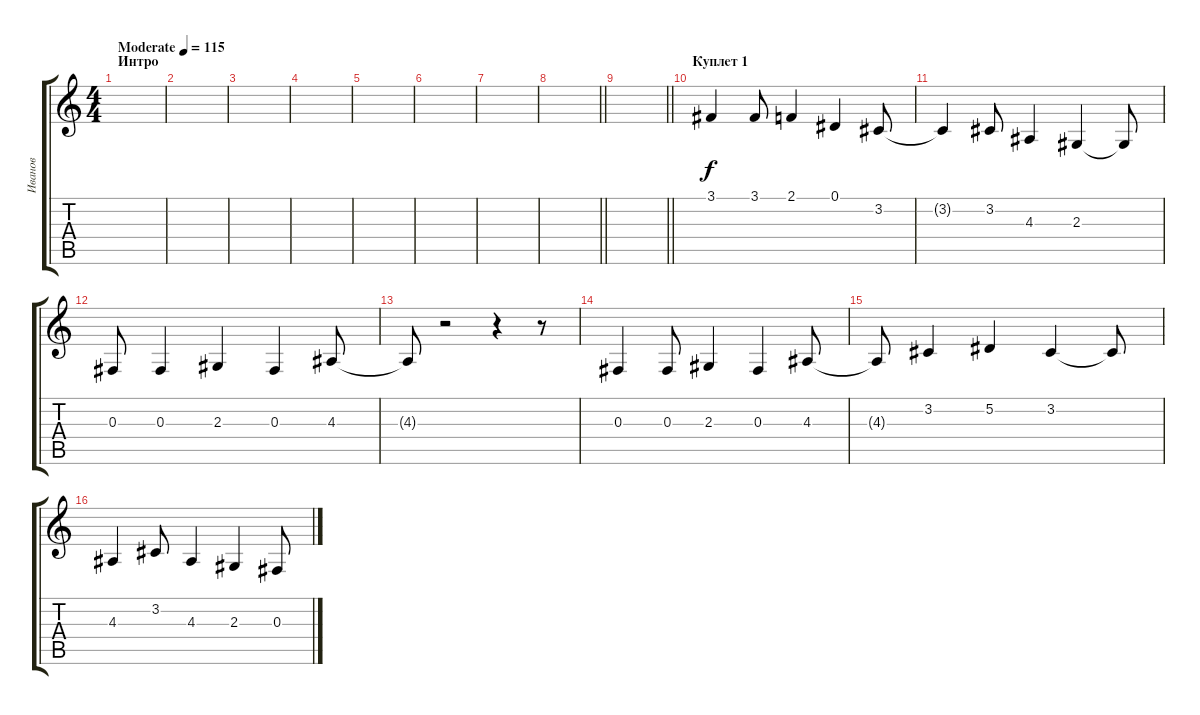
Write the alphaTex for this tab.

\track ("Иванов" "Иванов") {instrument oboe}
\staff {score tabs}
\tuning (Eb4 Bb3 Gb3 Db3 Ab2 Eb2) {hide}
\ts (4 4)
\section ("" "Интро")
\tempo (115 "Moderate")
\clef g2
\ks c
|
|
|
|
|
|
|
\barLineRight lightlight
|
\section ("" "")
\barLineRight lightlight
|
\section ("" "Куплет 1")
3.1.4 3.1.8 2.1.4 0.1.4 3.2.8 |
3.2{t}.4 3.2.8 4.3.4 2.3.4 2.3{t}.8 |
0.3.8 0.3.4 2.3.4 0.3.4 4.3.8 |
4.3{t}.8 r.2 r.4 r.8 |
0.3.4 0.3.8 2.3.4 0.3.4 4.3.8 |
4.3{t}.8 3.2.4 5.2.4 3.2.4 3.2{t}.8 |
4.3.4 3.2.8 4.3.4 2.3.4 0.3.8
